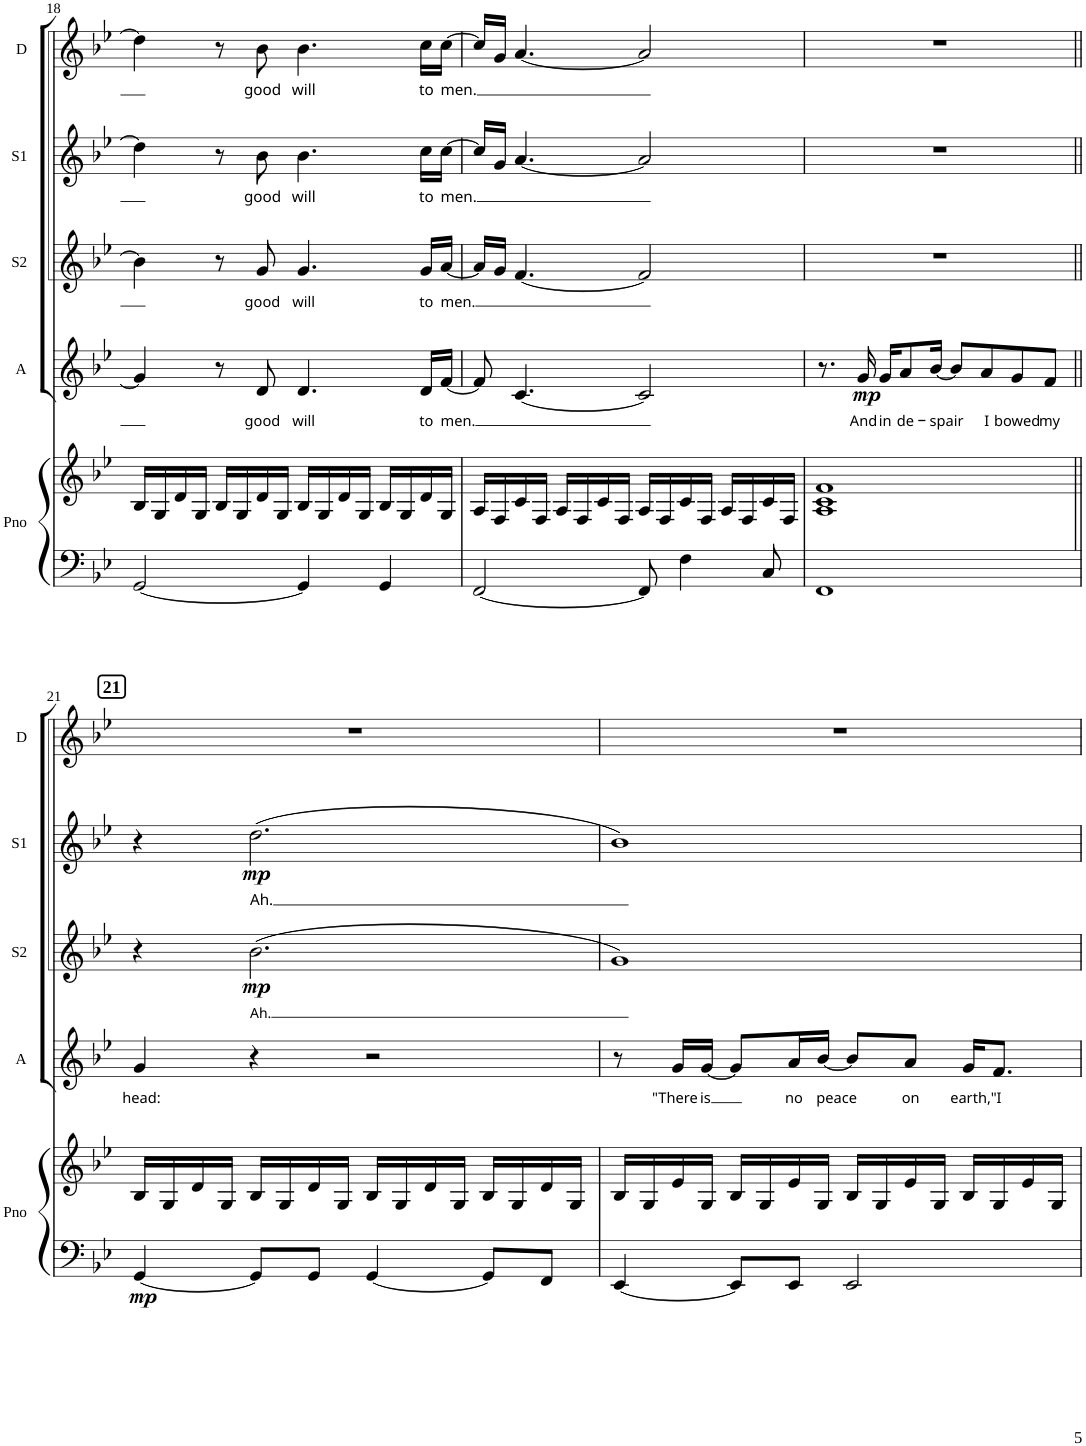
**kern	**kern	**dynam	**kern	**text	**dynam	**kern	**text	**dynam	**kern	**text	**dynam	**kern	**text
*part5	*part5	*part5	*part4	*part4	*part4	*part3	*part3	*part3	*part2	*part2	*part2	*part1	*part1
*staff6	*staff5	*staff5/6	*staff4	*staff4	*staff4	*staff3	*staff3	*staff3	*staff2	*staff2	*staff2	*staff1	*staff1
*I"Piano	*	*	*I"Alto	*	*	*I"Soprano 2	*	*	*I"Soprano 1	*	*	*I"Descant	*
*I'Pno	*	*	*I'A	*	*	*I'S2	*	*	*I'S1	*	*	*I'D	*
!!LO:PB:g=z
*clefF4	*clefG2	*	*clefG2	*	*	*clefG2	*	*	*clefG2	*	*	*clefG2	*
*k[b-e-]	*k[b-e-]	*	*k[b-e-]	*	*	*k[b-e-]	*	*	*k[b-e-]	*	*	*k[b-e-]	*
*B-:	*B-:	*	*B-:	*	*	*B-:	*	*	*B-:	*	*	*B-:	*
*M4/4	*M4/4	*	*M4/4	*	*	*M4/4	*	*	*M4/4	*	*	*M4/4	*
=18	=18	=18	=18	=18	=18	=18	=18	=18	=18	=18	=18	=18	=18
[2GG/	16B-/LL	.	4g/]	.	.	4b-\]	.	.	4dd\]	.	.	4dd\]	.
.	16G/	.	.	.	.	.	.	.	.	.	.	.	.
.	16d/	.	.	.	.	.	.	.	.	.	.	.	.
.	16G/JJ	.	.	.	.	.	.	.	.	.	.	.	.
.	16B-/LL	.	8r	.	.	8r	.	.	8r	.	.	8r	.
.	16G/	.	.	.	.	.	.	.	.	.	.	.	.
!	!	!	!	!LO:LY:b	!	!	!LO:LY:b	!	!	!LO:LY:b	!	!	!LO:LY:b
.	16d/	.	8d/	good	.	8g/	good	.	8b-\	good	.	8b-\	good
.	16G/JJ	.	.	.	.	.	.	.	.	.	.	.	.
!	!	!	!	!LO:LY:b	!	!	!LO:LY:b	!	!	!LO:LY:b	!	!	!LO:LY:b
4GG/]	16B-/LL	.	4.d/	will	.	4.g/	will	.	4.b-\	will	.	4.b-\	will
.	16G/	.	.	.	.	.	.	.	.	.	.	.	.
.	16d/	.	.	.	.	.	.	.	.	.	.	.	.
.	16G/JJ	.	.	.	.	.	.	.	.	.	.	.	.
4GG/	16B-/LL	.	.	.	.	.	.	.	.	.	.	.	.
.	16G/	.	.	.	.	.	.	.	.	.	.	.	.
!	!	!	!	!LO:LY:b	!	!	!LO:LY:b	!	!	!LO:LY:b	!	!	!LO:LY:b
.	16d/	.	16d/LL	to	.	16g/LL	to	.	16cc\LL	to	.	16cc\LL	to
!	!	!	!	!LO:LY:b	!	!	!LO:LY:b	!	!	!LO:LY:b	!	!	!LO:LY:b
.	16G/JJ	.	[16f/JJ	men.	.	[16a/JJ	men.	.	[16cc\JJ	men.	.	[16cc\JJ	men.
=19	=19	=19	=19	=19	=19	=19	=19	=19	=19	=19	=19	=19	=19
[2FF/	16A/LL	.	8f/]	.	.	16a/LL]	.	.	16cc/LL]	.	.	16cc/LL]	.
.	16F/	.	.	.	.	16g/JJ	.	.	16g/JJ	.	.	16g/JJ	.
.	16c/	.	[4.c/	.	.	[4.f/	.	.	[4.a/	.	.	[4.a/	.
.	16F/JJ	.	.	.	.	.	.	.	.	.	.	.	.
.	16A/LL	.	.	.	.	.	.	.	.	.	.	.	.
.	16F/	.	.	.	.	.	.	.	.	.	.	.	.
.	16c/	.	.	.	.	.	.	.	.	.	.	.	.
.	16F/JJ	.	.	.	.	.	.	.	.	.	.	.	.
8FF/]	16A/LL	.	2c/]	.	.	2f/]	.	.	2a/]	.	.	2a/]	.
.	16F/	.	.	.	.	.	.	.	.	.	.	.	.
4F\	16c/	.	.	.	.	.	.	.	.	.	.	.	.
.	16F/JJ	.	.	.	.	.	.	.	.	.	.	.	.
.	16A/LL	.	.	.	.	.	.	.	.	.	.	.	.
.	16F/	.	.	.	.	.	.	.	.	.	.	.	.
8C/	16c/	.	.	.	.	.	.	.	.	.	.	.	.
.	16F/JJ	.	.	.	.	.	.	.	.	.	.	.	.
=20	=20	=20	=20	=20	=20	=20	=20	=20	=20	=20	=20	=20	=20
1FF	1A 1c 1f	.	8.r	.	.	1r	.	.	1r	.	.	1r	.
!	!	!	!	!LO:LY:b	!LO:DY:b	!	!	!	!	!	!	!	!
.	.	.	16g/	And	mp	.	.	.	.	.	.	.	.
!	!	!	!	!LO:LY:b	!	!	!	!	!	!	!	!	!
.	.	.	16g/KL	in	.	.	.	.	.	.	.	.	.
!	!	!	!	!LO:LY:b	!	!	!	!	!	!	!	!	!
.	.	.	8a/	de-	.	.	.	.	.	.	.	.	.
!	!	!	!	!LO:LY:b	!	!	!	!	!	!	!	!	!
.	.	.	[16b-/Jk	-spair	.	.	.	.	.	.	.	.	.
.	.	.	8b-/L]	.	.	.	.	.	.	.	.	.	.
!	!	!	!	!LO:LY:b	!	!	!	!	!	!	!	!	!
.	.	.	8a/	I	.	.	.	.	.	.	.	.	.
!	!	!	!	!LO:LY:b	!	!	!	!	!	!	!	!	!
.	.	.	8g/	bowed	.	.	.	.	.	.	.	.	.
!	!	!	!	!LO:LY:b	!	!	!	!	!	!	!	!	!
.	.	.	8f/J	my	.	.	.	.	.	.	.	.	.
!!LO:LB:g=z
!!LO:REH:place=s1:a:B:cj:fs=9.9:t=21
=21||	=21||	=21||	=21||	=21||	=21||	=21||	=21||	=21||	=21||	=21||	=21||	=21||	=21||
!	!	!LO:DY:b=2	!	!LO:LY:b	!	!	!	!	!	!	!	!	!
[4GG/	16B-/LL	mp	4g/	head:	.	4r	.	.	4r	.	.	1r	.
.	16G/	.	.	.	.	.	.	.	.	.	.	.	.
.	16d/	.	.	.	.	.	.	.	.	.	.	.	.
.	16G/JJ	.	.	.	.	.	.	.	.	.	.	.	.
!	!	!	!	!	!	!	!LO:LY:b	!LO:DY:b	!	!LO:LY:b	!LO:DY:b	!	!
8GG/L]	16B-/LL	.	4r	.	.	(2.b-\	Ah.	mp	(2.dd\	Ah.	mp	.	.
.	16G/	.	.	.	.	.	.	.	.	.	.	.	.
8GG/J	16d/	.	.	.	.	.	.	.	.	.	.	.	.
.	16G/JJ	.	.	.	.	.	.	.	.	.	.	.	.
[4GG/	16B-/LL	.	2r	.	.	.	.	.	.	.	.	.	.
.	16G/	.	.	.	.	.	.	.	.	.	.	.	.
.	16d/	.	.	.	.	.	.	.	.	.	.	.	.
.	16G/JJ	.	.	.	.	.	.	.	.	.	.	.	.
8GG/L]	16B-/LL	.	.	.	.	.	.	.	.	.	.	.	.
.	16G/	.	.	.	.	.	.	.	.	.	.	.	.
8FF/J	16d/	.	.	.	.	.	.	.	.	.	.	.	.
.	16G/JJ	.	.	.	.	.	.	.	.	.	.	.	.
=22	=22	=22	=22	=22	=22	=22	=22	=22	=22	=22	=22	=22	=22
[4EE-/	16B-/LL	.	8r	.	.	1g)	.	.	1b-)	.	.	1r	.
.	16G/	.	.	.	.	.	.	.	.	.	.	.	.
!	!	!	!	!LO:LY:b	!	!	!	!	!	!	!	!	!
.	16e-/	.	16g/LL	"There	.	.	.	.	.	.	.	.	.
!	!	!	!	!LO:LY:b	!	!	!	!	!	!	!	!	!
.	16G/JJ	.	[16g/JJ	is	.	.	.	.	.	.	.	.	.
8EE-/L]	16B-/LL	.	8g/L]	.	.	.	.	.	.	.	.	.	.
.	16G/	.	.	.	.	.	.	.	.	.	.	.	.
!	!	!	!	!LO:LY:b	!	!	!	!	!	!	!	!	!
8EE-/J	16e-/	.	16a/L	no	.	.	.	.	.	.	.	.	.
!	!	!	!	!LO:LY:b	!	!	!	!	!	!	!	!	!
.	16G/JJ	.	[16b-/JJ	peace	.	.	.	.	.	.	.	.	.
2EE-/	16B-/LL	.	8b-/L]	.	.	.	.	.	.	.	.	.	.
.	16G/	.	.	.	.	.	.	.	.	.	.	.	.
!	!	!	!	!LO:LY:b	!	!	!	!	!	!	!	!	!
.	16e-/	.	8a/J	on	.	.	.	.	.	.	.	.	.
.	16G/JJ	.	.	.	.	.	.	.	.	.	.	.	.
!	!	!	!	!LO:LY:b	!	!	!	!	!	!	!	!	!
.	16B-/LL	.	16g/KL	earth,"	.	.	.	.	.	.	.	.	.
!	!	!	!	!LO:LY:b	!	!	!	!	!	!	!	!	!
.	16G/	.	8.f/J	I	.	.	.	.	.	.	.	.	.
.	16e-/	.	.	.	.	.	.	.	.	.	.	.	.
.	16G/JJ	.	.	.	.	.	.	.	.	.	.	.	.
=	=	=	=	=	=	=	=	=	=	=	=	=	=
*-	*-	*-	*-	*-	*-	*-	*-	*-	*-	*-	*-	*-	*-
